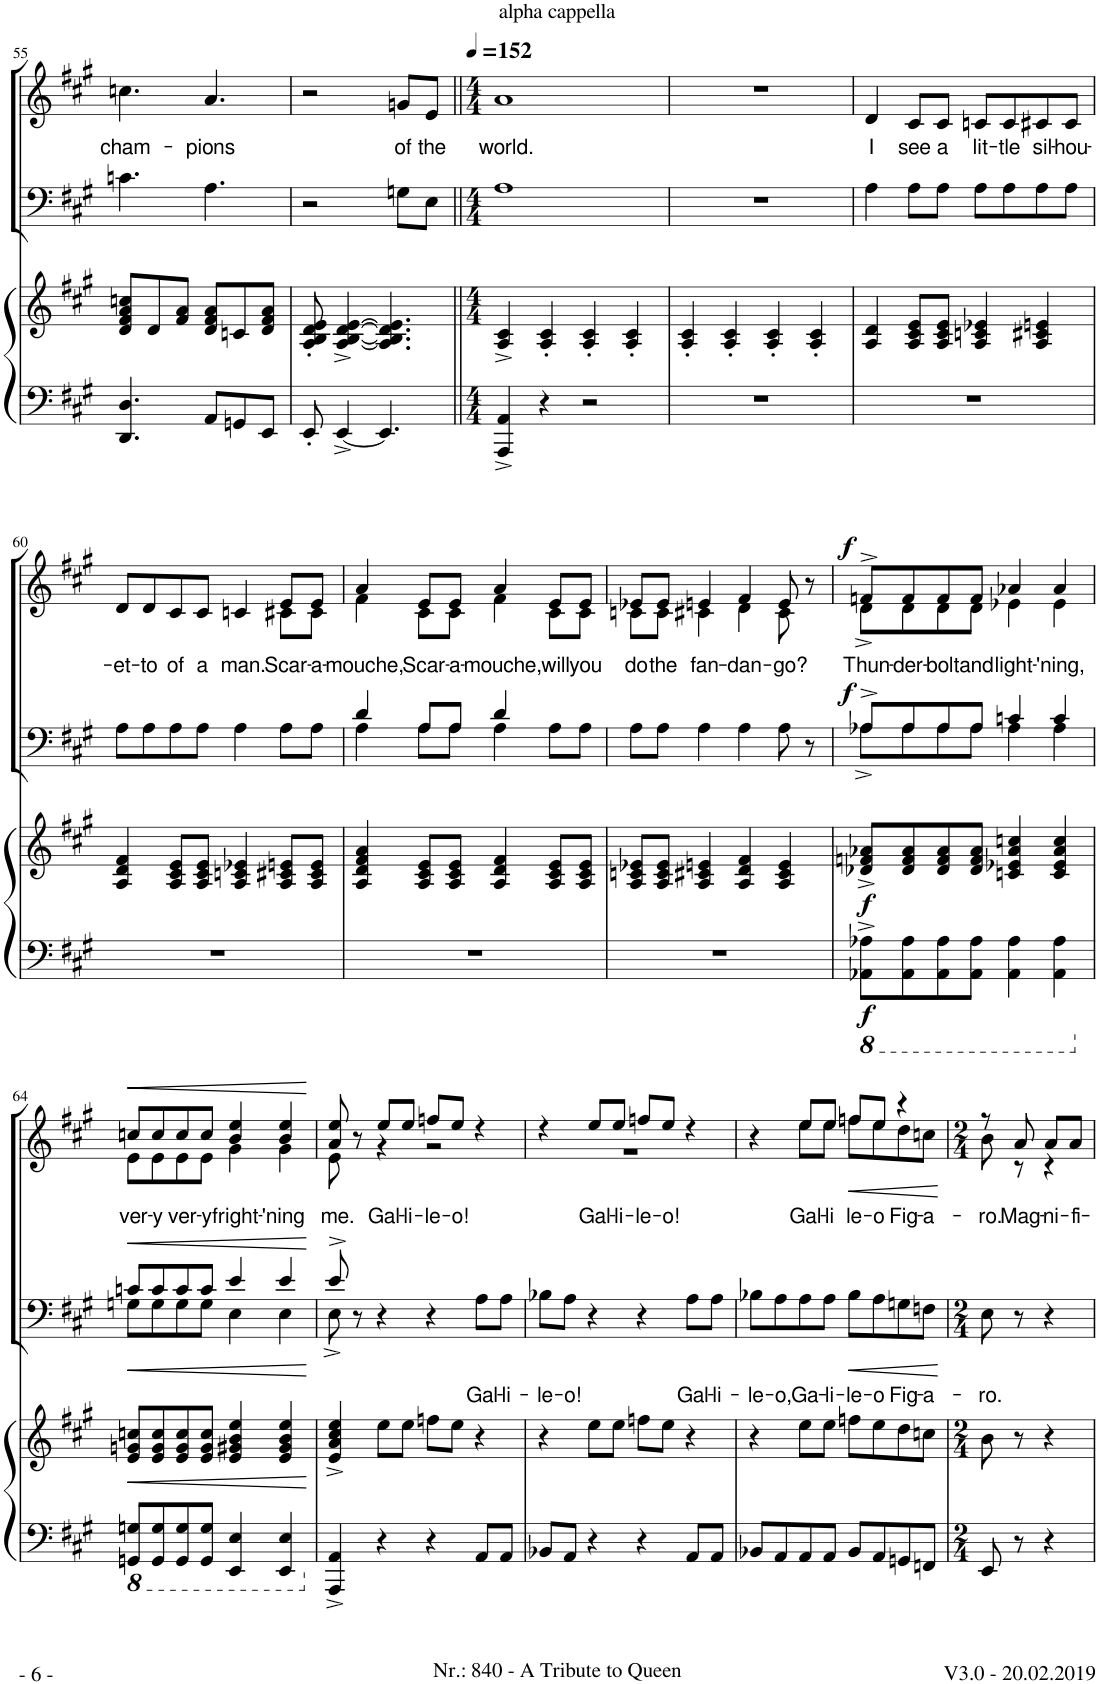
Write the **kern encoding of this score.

**kern	**kern	**dynam	**kern	**text	**kern	**text	**dynam
*part2	*part2	*part2	*part1	*part1	*part1	*part1	*part1
*staff4	*staff3	*staff3/4	*staff2	*staff2	*staff1	*staff1	*staff1/2
*I"Piano	*	*	*I"Chor	*	*	*	*
*I'Pno	*	*	*I'Ch	*	*	*	*
!!LO:PB:g=z
*clefF4	*clefG2	*	*clefF4	*	*clefG2	*	*
*k[f#c#g#]	*k[f#c#g#]	*	*k[f#c#g#]	*	*k[f#c#g#]	*	*
*M6/8	*M6/8	*	*M6/8	*	*M6/8	*	*
=55	=55	=55	=55	=55	=55	=55	=55
!	!	!	!	!	!	!LO:LY:b	!
4.DD/ 4.D/	8d/ 8f#/ 8a/ 8ccn/L	.	4.cn\	.	4.ccn\	cham-	.
.	8d/	.	.	.	.	.	.
.	8f#/ 8a/J	.	.	.	.	.	.
!	!	!	!	!	!	!LO:LY:b	!
8AA/L	8d/ 8f#/ 8a/L	.	4.A\	.	4.a/	-pions	.
8GGn/	8cn/	.	.	.	.	.	.
8EE/J	8d/ 8f#/ 8a/J	.	.	.	.	.	.
=56	=56	=56	=56	=56	=56	=56	=56
8EE'/	8A/' 8B/' 8d/' 8e/'	.	2r	.	2r	.	.
[4EE^/	[4A/^ [4B/^ [4d/^ [4e/^	.	.	.	.	.	.
4.EE/]	4.A/] 4.B/] 4.d/] 4.e/]	.	.	.	.	.	.
!	!	!	!	!	!	!LO:LY:b	!
.	.	.	8Gn\L	.	8gn/L	of	.
!	!	!	!	!	!	!LO:LY:b	!
.	.	.	8E\J	.	8e/J	the	.
=57||	=57||	=57||	=57||	=57||	=57||	=57||	=57||
*M4/4	*M4/4	*	*M4/4	*	*M4/4	*	*
!	!	!	!	!	!	!LO:LY:b	!
4AAA/^ 4AA/^	4A/^ 4c#/^	.	1A	.	1a	world.	.
4r	4A/' 4c#/'	.	.	.	.	.	.
2r	4A/' 4c#/'	.	.	.	.	.	.
.	4A/' 4c#/'	.	.	.	.	.	.
=58	=58	=58	=58	=58	=58	=58	=58
1r	4A/' 4c#/'	.	1r	.	1r	.	.
.	4A/' 4c#/'	.	.	.	.	.	.
.	4A/' 4c#/'	.	.	.	.	.	.
.	4A/' 4c#/'	.	.	.	.	.	.
=59	=59	=59	=59	=59	=59	=59	=59
!	!	!	!	!	!	!LO:LY:b	!
1r	4A/ 4d/	.	4A\	.	4d/	I	.
!	!	!	!	!	!	!LO:LY:b	!
.	8A/ 8c#/ 8e/L	.	8A\L	.	8c#/L	see	.
!	!	!	!	!	!	!LO:LY:b	!
.	8A/ 8c#/ 8e/J	.	8A\J	.	8c#/J	a	.
!	!	!	!	!	!	!LO:LY:b	!
.	4A/ 4cn/ 4e-X/	.	8A\L	.	8cn/L	lit-	.
!	!	!	!	!	!	!LO:LY:b	!
.	.	.	8A\	.	8c/	-tle	.
!	!	!	!	!	!	!LO:LY:b	!
.	4A/ 4c#X/ 4en/	.	8A\	.	8c#X/	sil-	.
!	!	!	!	!	!	!LO:LY:b	!
.	.	.	8A\J	.	8c#/J	-hou-	.
!!LO:LB:g=z
=60	=60	=60	=60	=60	=60	=60	=60
!	!	!	!	!	!	!LO:LY:b	!
*	*	*	*	*	*^	*	*
1r	4A/ 4d/ 4f#/	.	8A\L	.	8d/L	2.ryy	-et-	.
!	!	!	!	!	!	!	!LO:LY:b	!
.	.	.	8A\	.	8d/	.	-to	.
!	!	!	!	!	!	!	!LO:LY:b	!
.	8A/ 8c#/ 8e/L	.	8A\	.	8c#/	.	of	.
!	!	!	!	!	!	!	!LO:LY:b	!
.	8A/ 8c#/ 8e/J	.	8A\J	.	8c#/J	.	a	.
!	!	!	!	!	!	!	!LO:LY:b	!
.	4A/ 4cn/ 4e-X/	.	4A\	.	4cn/	.	man.	.
!	!	!	!	!	!	!	!LO:LY:b	!
.	8A/ 8c#X/ 8en/L	.	8A\L	.	8e/L	8c#X\L	Scar-	.
!	!	!	!	!	!	!	!LO:LY:b	!
.	8A/ 8c#/ 8e/J	.	8A\J	.	8e/J	8c#\J	-a-	.
=61	=61	=61	=61	=61	=61	=61	=61	=61
*	*	*	*^	*	*	*	*	*
!	!	!	!	!	!	!	!	!LO:LY:b	!
1r	4A/ 4d/ 4f#/ 4a/	.	4d/	4A\	.	4a/	4f#\	-mouche,	.
!	!	!	!	!	!	!	!	!LO:LY:b	!
.	8A/ 8c#/ 8e/L	.	8A/L	8A\L	.	8e/L	8c#\L	Scar-	.
!	!	!	!	!	!	!	!	!LO:LY:b	!
.	8A/ 8c#/ 8e/J	.	8A/J	8A\J	.	8e/J	8c#\J	-a-	.
!	!	!	!	!	!	!	!	!LO:LY:b	!
.	4A/ 4d/ 4f#/	.	4d/	4A\	.	4a/	4f#\	-mouche,	.
!	!	!	!	!	!	!	!	!LO:LY:b	!
.	8A/ 8c#/ 8e/L	.	8A\L	4ryy	.	8e/L	8c#\L	will	.
!	!	!	!	!	!	!	!	!LO:LY:b	!
.	8A/ 8c#/ 8e/J	.	8A\J	.	.	8e/J	8c#\J	you	.
*	*	*	*v	*v	*	*	*	*	*
=62	=62	=62	=62	=62	=62	=62	=62	=62
!	!	!	!	!	!	!	!LO:LY:b	!
1r	8A/ 8cn/ 8e-X/L	.	8A\L	.	8e-X/L	8cn\L	do	.
!	!	!	!	!	!	!	!LO:LY:b	!
.	8A/ 8c/ 8e-/J	.	8A\J	.	8e-/J	8c\J	the	.
!	!	!	!	!	!	!	!LO:LY:b	!
.	4A/ 4c#X/ 4en/	.	4A\	.	4en/	4c#X\	fan-	.
!	!	!	!	!	!	!	!LO:LY:b	!
.	4A/ 4d/ 4f#/	.	4A\	.	4f#/	4d\	-dan-	.
!	!	!	!	!	!	!	!LO:LY:b	!
.	4A/ 4c#/ 4e/	.	8A\	.	8e/	8c#\	-go?	.
.	.	.	8r	.	8r	8ryy	.	.
=63	=63	=63	=63	=63	=63	=63	=63	=63
*8ba	*	*	*	*	*	*	*	*
*	*	*	*^	*	*	*	*	*
!	!	!LO:DY:b=2	!	!	!	!	!	!LO:LY:b	!
!	!	!LO:DY:n=1:b	!	!	!	!	!	!	!LO:DY:a=2
!	!	!	!	!	!	!	!	!	!LO:DY:n=1:a
8AAA-X\^ 8AA-X\^L	8d-X/^ 8fn/^ 8a-X/^L	f f	8A-X^/L	8A-^\L	.	8fn^/L	8d^\L	Thun-	f f
!	!	!	!	!	!	!	!	!LO:LY:b	!
8AAA-\ 8AA-\	8d-/ 8f/ 8a-/	.	8A-/	8A-\	.	8f/	8d\	-der-	.
!	!	!	!	!	!	!	!	!LO:LY:b	!
8AAA-\ 8AA-\	8d-/ 8f/ 8a-/	.	8A-/	8A-\	.	8f/	8d\	-bolt	.
!	!	!	!	!	!	!	!	!LO:LY:b	!
8AAA-\ 8AA-\J	8d-/ 8f/ 8a-/J	.	8A-/J	8A-\J	.	8f/J	8d\J	and	.
!	!	!	!	!	!	!	!	!LO:LY:b	!
4AAA-\ 4AA-\	4cn/ 4e-X/ 4a-/ 4ccn/	.	4cn/	4A-\	.	4a-X/	4e-X\	light-	.
!	!	!	!	!	!	!	!	!LO:LY:b	!
4AAA-\ 4AA-\	4c/ 4e-/ 4a-/ 4cc/	.	4c/	4A-\	.	4a-/	4e-\	-'ning,	.
!!LO:LB:g=z	!!
=64	=64	=64	=64	=64	=64	=64	=64	=64	=64
*X8ba	*	*	*	*	*	*	*	*	*
*8ba	*	*	*	*	*	*	*	*	*
!	!	!LO:HP:b	!	!	!	!	!	!LO:LY:b	!LO:HP:b
8GGGn/ 8GGn/L	8e/ 8gn/ 8ccn/L	<	8cn/L	8Gn\L	.	8ccn/L	8e\L	ver-	<
!	!	!	!	!	!	!	!	!LO:LY:b	!
8GGG/ 8GG/	8e/ 8g/ 8cc/	.	8c/	8G\	.	8cc/	8e\	-y	.
!	!	!	!	!	!	!	!	!LO:LY:b	!
8GGG/ 8GG/	8e/ 8g/ 8cc/	.	8c/	8G\	.	8cc/	8e\	ver-	.
!	!	!	!	!	!	!	!	!LO:LY:b	!
8GGG/ 8GG/J	8e/ 8g/ 8cc/J	.	8c/J	8G\J	.	8cc/J	8e\J	-y	.
!	!	!	!	!	!	!	!	!LO:LY:b	!
4EEE/ 4EE/	4e/ 4g#X/ 4b/ 4ee/	.	4e/	4E\	.	4b/ 4ee/	4g#\	fright-	.
!	!	!	!	!	!	!	!	!LO:LY:b	!
4EEE/ 4EE/	4e/ 4g#/ 4b/ 4ee/	.	4e/	4E\	.	4b/ 4ee/	4g#\	-'ning	.
*	*	*	*v	*v	*	*	*	*	*
*	*	*	*	*	*v	*v	*	*
.	.	[	.	.	.	.	[
=65	=65	=65	=65	=65	=65	=65	=65
*X8ba	*	*	*	*	*	*	*
*	*	*	*^	*	*	*	*
!	!	!	!	!	!	!	!LO:LY:b	!
*	*	*	*	*	*	*^	*	*
4AAA/^ 4AA/^	4e/^ 4a/^ 4cc#/^ 4ee/^	.	8e^/	8E^\	.	8a/ 8ee/	8e\	me.	.
.	.	.	8r	2..ryy	.	8r	8ryy	.	.
!	!	!	!	!	!	!	!	!LO:LY:b	!
4r	8ee\L	.	4r	.	.	8ee/L	4r	Gal-	.
!	!	!	!	!	!	!	!	!LO:LY:b	!
.	8ee\J	.	.	.	.	8ee/J	.	-li-	.
!	!	!	!	!	!	!	!	!LO:LY:b	!
4r	8ffn\L	.	4r	.	.	8ffn/L	2r	-le-	.
!	!	!	!	!	!	!	!	!LO:LY:b	!
.	8ee\J	.	.	.	.	8ee/J	.	-o!	.
!	!	!	!	!	!LO:LY:b	!	!	!	!
8AA/L	4r	.	8A\L	.	Gal-	4r	.	.	.
!	!	!	!	!	!LO:LY:b	!	!	!	!
8AA/J	.	.	8A\J	.	-li-	.	.	.	.
*	*	*	*v	*v	*	*	*	*	*
=66	=66	=66	=66	=66	=66	=66	=66	=66
!	!	!	!	!LO:LY:b	!	!	!	!
8BB-X/L	4r	.	8B-X\L	-le-	4r	1r	.	.
!	!	!	!	!LO:LY:b	!	!	!	!
8AA/J	.	.	8A\J	-o!	.	.	.	.
!	!	!	!	!	!	!	!LO:LY:b	!
4r	8ee\L	.	4r	.	8ee/L	.	Gal-	.
!	!	!	!	!	!	!	!LO:LY:b	!
.	8ee\J	.	.	.	8ee/J	.	-li-	.
!	!	!	!	!	!	!	!LO:LY:b	!
4r	8ffn\L	.	4r	.	8ffn/L	.	-le-	.
!	!	!	!	!	!	!	!LO:LY:b	!
.	8ee\J	.	.	.	8ee/J	.	-o!	.
!	!	!	!	!LO:LY:b	!	!	!	!
8AA/L	4r	.	8A\L	Gal-	4r	.	.	.
!	!	!	!	!LO:LY:b	!	!	!	!
8AA/J	.	.	8A\J	-li-	.	.	.	.
=67	=67	=67	=67	=67	=67	=67	=67	=67
!	!	!	!	!LO:LY:b	!	!	!	!
8BB-X/L	4r	.	8B-X\L	-le-	4r	4ryy	.	.
!	!	!	!	!LO:LY:b	!	!	!	!
8AA/	.	.	8A\	-o,	.	.	.	.
!	!	!	!	!LO:LY:b	!	!	!LO:LY:b	!
8AA/	8ee\L	.	8A\	Ga-	8ee/L	8ee\L	Gal-	.
!	!	!	!	!LO:LY:b	!	!	!LO:LY:b	!
8AA/J	8ee\J	.	8A\J	-li-	8ee/J	8ee\J	-li-	.
!	!	!	!	!LO:LY:b	!	!	!LO:LY:b	!LO:HP:b
8BB-/L	8ffn\L	.	8B-\L	-le-	8ffn/L	8ff\L	-le-	<
!	!	!	!	!LO:LY:b	!	!	!LO:LY:b	!
8AA/	8ee\	.	8A\	-o	8ee/J	8ee\	-o	.
!	!	!	!	!LO:LY:b	!	!	!LO:LY:b	!
8GGn/	8dd\	.	8Gn\	Fig-	4r	8dd\	Fig-	.
!	!	!	!	!LO:LY:b	!	!	!LO:LY:b	!
8FFn/J	8ccn\J	.	8Fn\J	-a-	.	8ccn\J	-a-	.
*	*	*	*	*	*v	*v	*	*
.	.	.	.	.	.	.	[
=68	=68	=68	=68	=68	=68	=68	=68
*M2/4	*M2/4	*	*M2/4	*	*M2/4	*	*
!	!	!	!	!LO:LY:b	!	!LO:LY:b	!
*	*	*	*	*	*^	*	*
8EE/	8b\	.	8E\	-ro.	8r	8b\	-ro.	.
!	!	!	!	!	!	!	!LO:LY:b	!
8r	8r	.	8r	.	8a/	8r	Mag-	.
!	!	!	!	!	!	!	!LO:LY:b	!
4r	4r	.	4r	.	8a/L	4r	-ni-	.
!	!	!	!	!	!	!	!LO:LY:b	!
.	.	.	.	.	8a/J	.	-fi-	.
*	*	*	*	*	*v	*v	*	*
=	=	=	=	=	=	=	=
*-	*-	*-	*-	*-	*-	*-	*-
